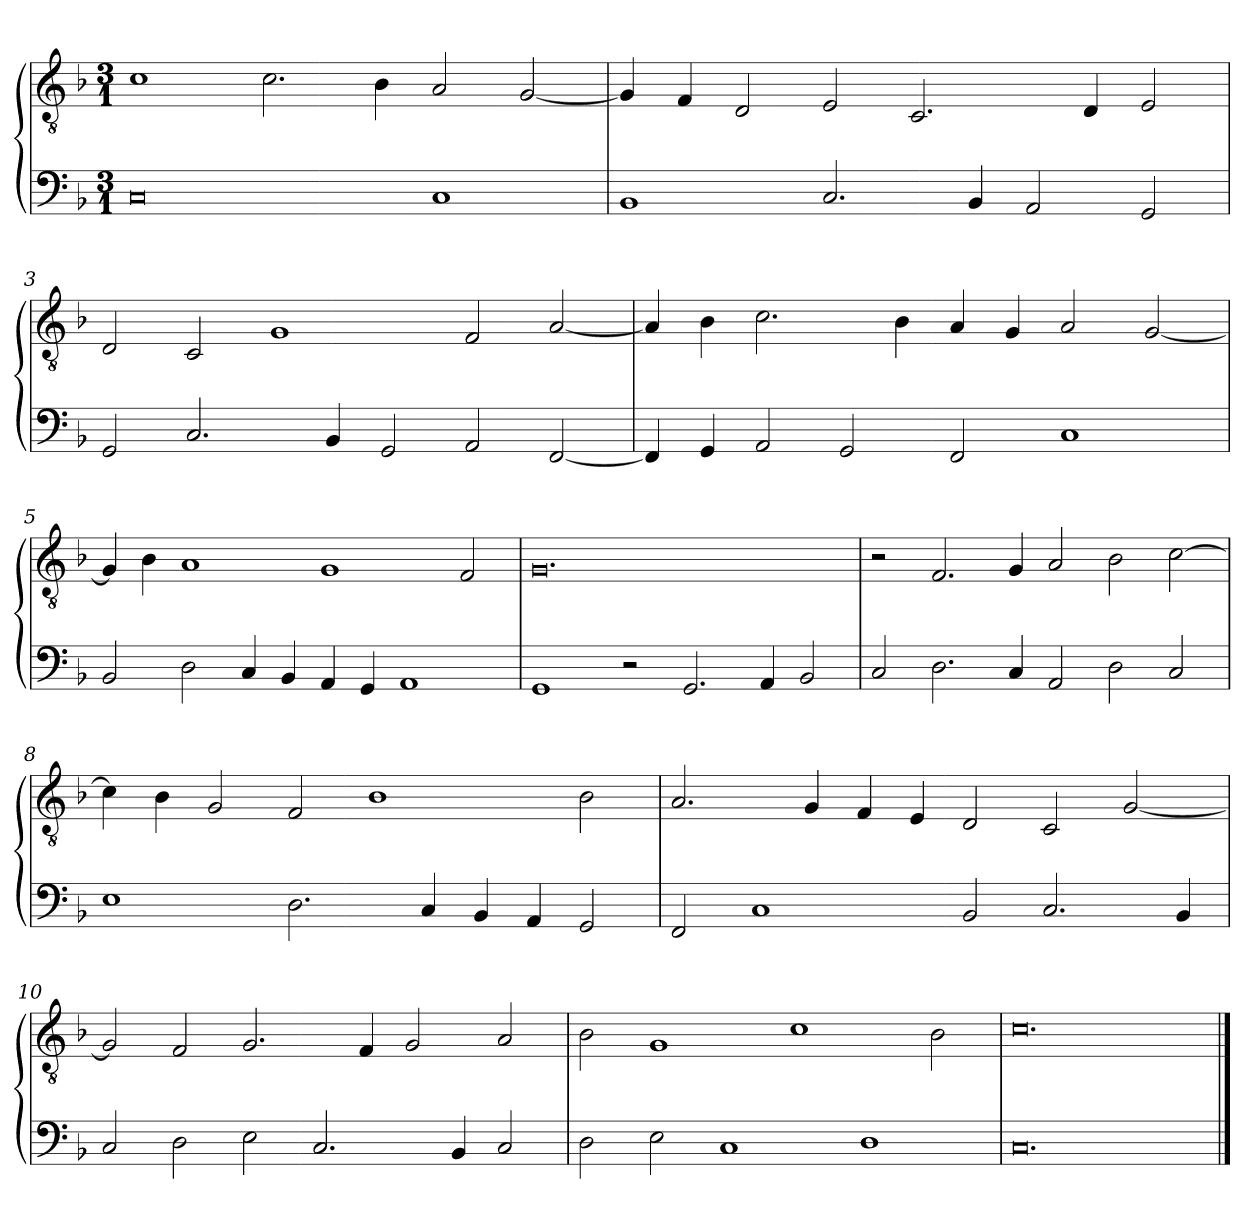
**kern	**kern
*part2	*part1
*staff2	*staff1
*clefF4	*clefGv2
*k[b-]	*k[b-]
*M3/1	*M3/1
=1	=1
0C	1c
.	2.c
.	4B-
1C	2A
.	[2G
=2	=2
1BB-	4G]
.	4F
.	2D
2.C	2E
.	2.C
4BB-	.
2AA	.
.	4D
2GG	2E
=3	=3
2GG	2D
2.C	2C
.	1G
4BB-	.
2GG	.
2AA	2F
[2FF	[2A
=4	=4
4FF]	4A]
4GG	4B-
2AA	2.c
2GG	.
.	4B-
2FF	4A
.	4G
1C	2A
.	[2G
=5	=5
2BB-	4G]
.	4B-
2D	1A
4C	.
4BB-	.
4AA	1G
4GG	.
1AA	.
.	2F
=6	=6
1GG	0.G
2r	.
2.GG	.
4AA	.
2BB-	.
=7	=7
2C	2r
2.D	2.F
4C	4G
2AA	2A
2D	2B-
2C	[2c
=8	=8
1E	4c]
.	4B-
.	2G
2.D	2F
.	1B-
4C	.
4BB-	.
4AA	.
2GG	2B-
=9	=9
2FF	2.A
1C	.
.	4G
.	4F
.	4E
2BB-	2D
2.C	2C
.	[2G
4BB-	.
=10	=10
2C	2G]
2D	2F
2E	2.G
2.C	.
.	4F
.	2G
4BB-	.
2C	2A
=11	=11
2D	2B-
2E	1G
1C	.
.	1c
1D	.
.	2B-
=12	=12
0.C	0.c
==	==
*-	*-
